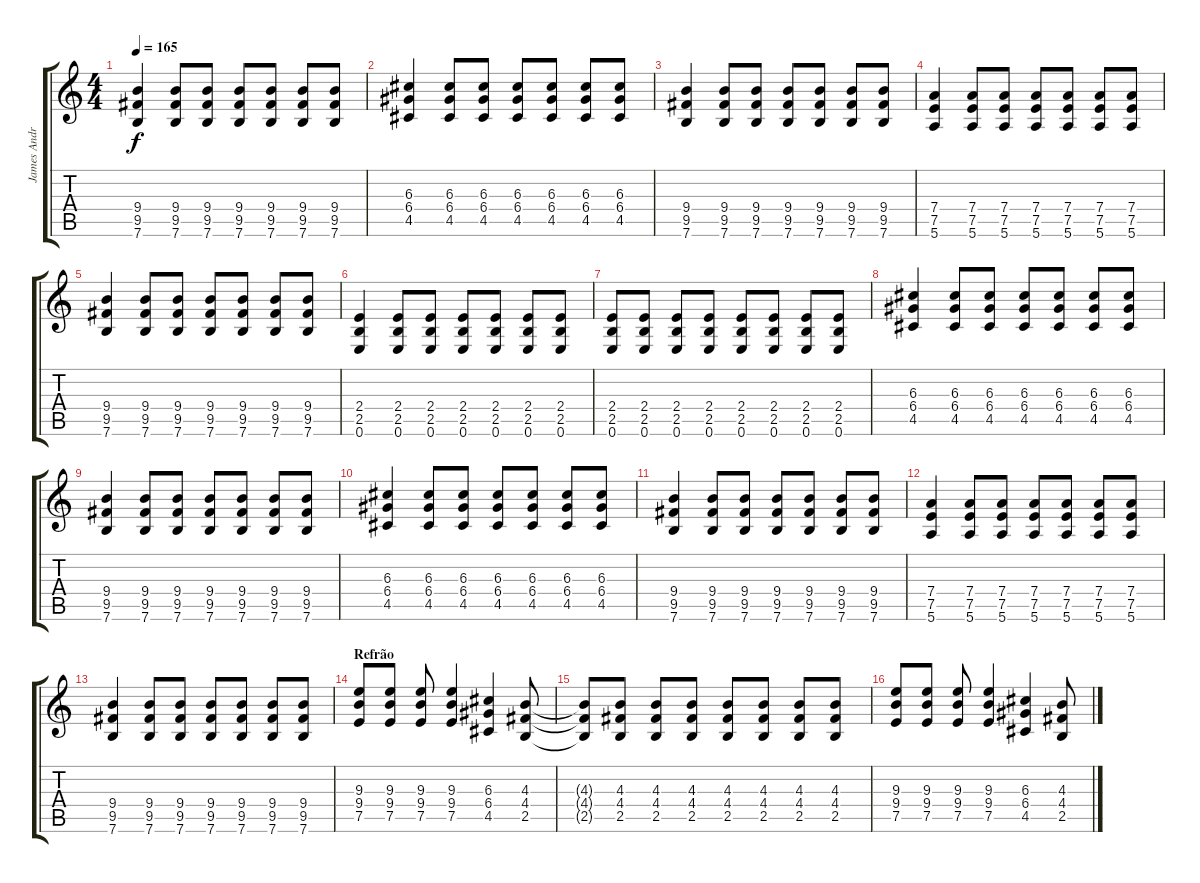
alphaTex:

\track ("James Andrew [Base]" "James Andr") {instrument distortionguitar}
\staff {score tabs}
\tuning (E4 B3 G3 D3 A2 E2) {hide}
\ts (4 4)
\tempo 165
\clef g2
\ks c
(9.4 9.5 7.6).4{dy f} (9.4 9.5 7.6).8 (9.4 9.5 7.6).8 (9.4 9.5 7.6).8 (9.4 9.5 7.6).8 (9.4 9.5 7.6).8 (9.4 9.5 7.6).8 |
(6.3 6.4 4.5).4 (6.3 6.4 4.5).8 (6.3 6.4 4.5).8 (6.3 6.4 4.5).8 (6.3 6.4 4.5).8 (6.3 6.4 4.5).8 (6.3 6.4 4.5).8 |
(9.4 9.5 7.6).4 (9.4 9.5 7.6).8 (9.4 9.5 7.6).8 (9.4 9.5 7.6).8 (9.4 9.5 7.6).8 (9.4 9.5 7.6).8 (9.4 9.5 7.6).8 |
(7.4 7.5 5.6).4 (7.4 7.5 5.6).8 (7.4 7.5 5.6).8 (7.4 7.5 5.6).8 (7.4 7.5 5.6).8 (7.4 7.5 5.6).8 (7.4 7.5 5.6).8 |
(9.4 9.5 7.6).4 (9.4 9.5 7.6).8 (9.4 9.5 7.6).8 (9.4 9.5 7.6).8 (9.4 9.5 7.6).8 (9.4 9.5 7.6).8 (9.4 9.5 7.6).8 |
(2.4 2.5 0.6).4 (2.4 2.5 0.6).8 (2.4 2.5 0.6).8 (2.4 2.5 0.6).8 (2.4 2.5 0.6).8 (2.4 2.5 0.6).8 (2.4 2.5 0.6).8 |
(2.4 2.5 0.6).8 (2.4 2.5 0.6).8 (2.4 2.5 0.6).8 (2.4 2.5 0.6).8 (2.4 2.5 0.6).8 (2.4 2.5 0.6).8 (2.4 2.5 0.6).8 (2.4 2.5 0.6).8 |
(6.3 6.4 4.5).4 (6.3 6.4 4.5).8 (6.3 6.4 4.5).8 (6.3 6.4 4.5).8 (6.3 6.4 4.5).8 (6.3 6.4 4.5).8 (6.3 6.4 4.5).8 |
(9.4 9.5 7.6).4 (9.4 9.5 7.6).8 (9.4 9.5 7.6).8 (9.4 9.5 7.6).8 (9.4 9.5 7.6).8 (9.4 9.5 7.6).8 (9.4 9.5 7.6).8 |
(6.3 6.4 4.5).4 (6.3 6.4 4.5).8 (6.3 6.4 4.5).8 (6.3 6.4 4.5).8 (6.3 6.4 4.5).8 (6.3 6.4 4.5).8 (6.3 6.4 4.5).8 |
(9.4 9.5 7.6).4 (9.4 9.5 7.6).8 (9.4 9.5 7.6).8 (9.4 9.5 7.6).8 (9.4 9.5 7.6).8 (9.4 9.5 7.6).8 (9.4 9.5 7.6).8 |
(7.4 7.5 5.6).4 (7.4 7.5 5.6).8 (7.4 7.5 5.6).8 (7.4 7.5 5.6).8 (7.4 7.5 5.6).8 (7.4 7.5 5.6).8 (7.4 7.5 5.6).8 |
(9.4 9.5 7.6).4 (9.4 9.5 7.6).8 (9.4 9.5 7.6).8 (9.4 9.5 7.6).8 (9.4 9.5 7.6).8 (9.4 9.5 7.6).8 (9.4 9.5 7.6).8 |
\section ("" "Refrão")
(9.3 9.4 7.5).8 (9.3 9.4 7.5).8 (9.3 9.4 7.5).8 (9.3 9.4 7.5).4 (6.3 6.4 4.5).4 (4.3 4.4 2.5).8 |
(4.3{t} 4.4{t} 2.5{t}).8 (4.3 4.4 2.5).8 (4.3 4.4 2.5).8 (4.3 4.4 2.5).8 (4.3 4.4 2.5).8 (4.3 4.4 2.5).8 (4.3 4.4 2.5).8 (4.3 4.4 2.5).8 |
(9.3 9.4 7.5).8 (9.3 9.4 7.5).8 (9.3 9.4 7.5).8 (9.3 9.4 7.5).4 (6.3 6.4 4.5).4 (4.3 4.4 2.5).8
